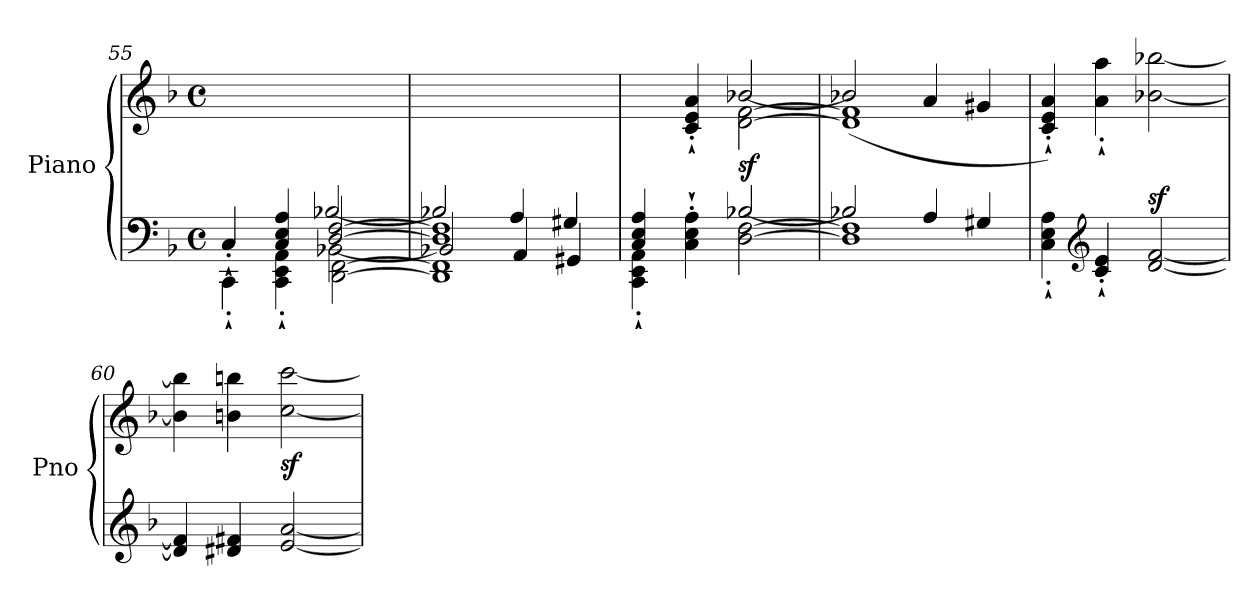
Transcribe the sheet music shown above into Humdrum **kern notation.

**kern	**kern	**dynam
*part1	*part1	*part1
*staff2	*staff1	*staff1/2
*I"Piano	*	*
*I'Pno	*	*
!!LO:PB:g=z
*clefF4	*clefG2	*
*k[b-]	*k[b-]	*
*M4/4	*M4/4	*
*met(c)	*met(c)	*
=55	=55	=55
*^	*	*
*	*^	*	*
*	*	*^	*	*
2ryy	4CC'`\	2ryy	4C'`/	1ryy	.
.	4CC\'` 4EE\'` 4AA\'`	.	4C/'` 4E/'` 4A/'`	.	.
[2D/ [2F/	[2BB-X\	[2DD\ [2FF\	[2B-X/	.	.
!!LO:LB:g=z
=56	=56	=56	=56	=56	=56
1D] 1F]	2BB-X/]	1DD] 1FF]	2B-X/]	1ryy	.
.	4AA/	.	4A/	.	.
.	4GG#X/	.	4G#X/	.	.
=57	=57	=57	=57	=57	=57
*	*	*	*	*^	*
*	*	*	*	*	*^	*
2ryy	4CC\'` 4EE\'` 4AA\'`	2ryy	4C/'` 4E/'` 4A/'`	1ryy	4ryy	2ryy	.
.	4C\'` 4E\'` 4A\'`	.	2.ryy	.	4c/'` 4e/'` 4a/'`	.	.
!	!	!	!	!	!	!	!LO:DY:b
2ryy	[2B-X/	[2D\ [2F\	.	.	[2b-X/	[2d\ [2f\	sf
*	*v	*v	*v	*	*	*	*
=58	=58	=58	=58	=58	=58
2B-X/]	1D] 1F]	1ryy	(<2b-X/]	1d] 1f]	.
4A/	.	.	4a/	.	.
4G#X/	.	.	4g#X/	.	.
*	*	*	*v	*v	*
=59	=59	=59	=59	=59
1ryy	4C\'` 4E\'` 4A\'`	1ryy	4c/'` 4e/'` 4a/'`)	.
*clefG2	*	*	*	*
.	4c/'` 4e/'`	.	4a\'` 4aa\'`	.
!	!	!	!	!LO:DY:a=2
.	[2d/ [2f/	.	[2b-X\ [2bb-X\	sf
=60	=60	=60	=60	=60
1ryy	4d/] 4f/]	1ryy	4b-\] 4bb-\]	.
.	4d#X/ 4f#X/	.	4bn\ 4bbn\	.
!	!	!	!	!LO:DY:b
.	[2e/ [2a/	.	[2cc\ [2ccc\	sf
*v	*v	*	*	*
*	*v	*v	*
=	=	=
*-	*-	*-
